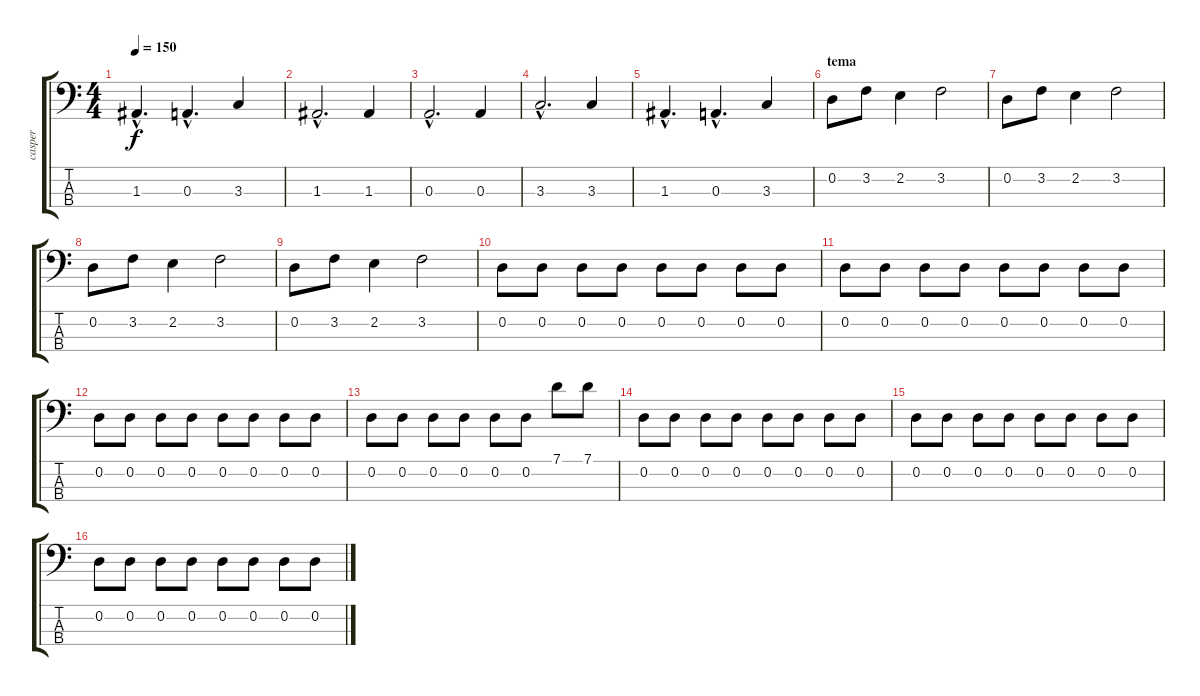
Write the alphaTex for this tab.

\track ("casper" "casper") {instrument electricbasspick}
\staff {score tabs}
\tuning (G2 D2 A1 E1) {hide}
\ts (4 4)
\tempo 150
\clef f4
\ks c
1.3{hac}.4{d dy f} 0.3{hac}.4{d} 3.3.4 |
1.3{hac}.2{d} 1.3.4 |
0.3{hac}.2{d} 0.3.4 |
3.3{hac}.2{d} 3.3.4 |
1.3{hac}.4{d} 0.3{hac}.4{d} 3.3.4 |
\section ("" "tema")
0.2.8 3.2.8 2.2.4 3.2.2 |
0.2.8 3.2.8 2.2.4 3.2.2 |
0.2.8 3.2.8 2.2.4 3.2.2 |
0.2.8 3.2.8 2.2.4 3.2.2 |
0.2.8 0.2.8 0.2.8 0.2.8 0.2.8 0.2.8 0.2.8 0.2.8 |
0.2.8 0.2.8 0.2.8 0.2.8 0.2.8 0.2.8 0.2.8 0.2.8 |
0.2.8 0.2.8 0.2.8 0.2.8 0.2.8 0.2.8 0.2.8 0.2.8 |
0.2.8 0.2.8 0.2.8 0.2.8 0.2.8 0.2.8 7.1.8 7.1.8 |
0.2.8 0.2.8 0.2.8 0.2.8 0.2.8 0.2.8 0.2.8 0.2.8 |
0.2.8 0.2.8 0.2.8 0.2.8 0.2.8 0.2.8 0.2.8 0.2.8 |
0.2.8 0.2.8 0.2.8 0.2.8 0.2.8 0.2.8 0.2.8 0.2.8
